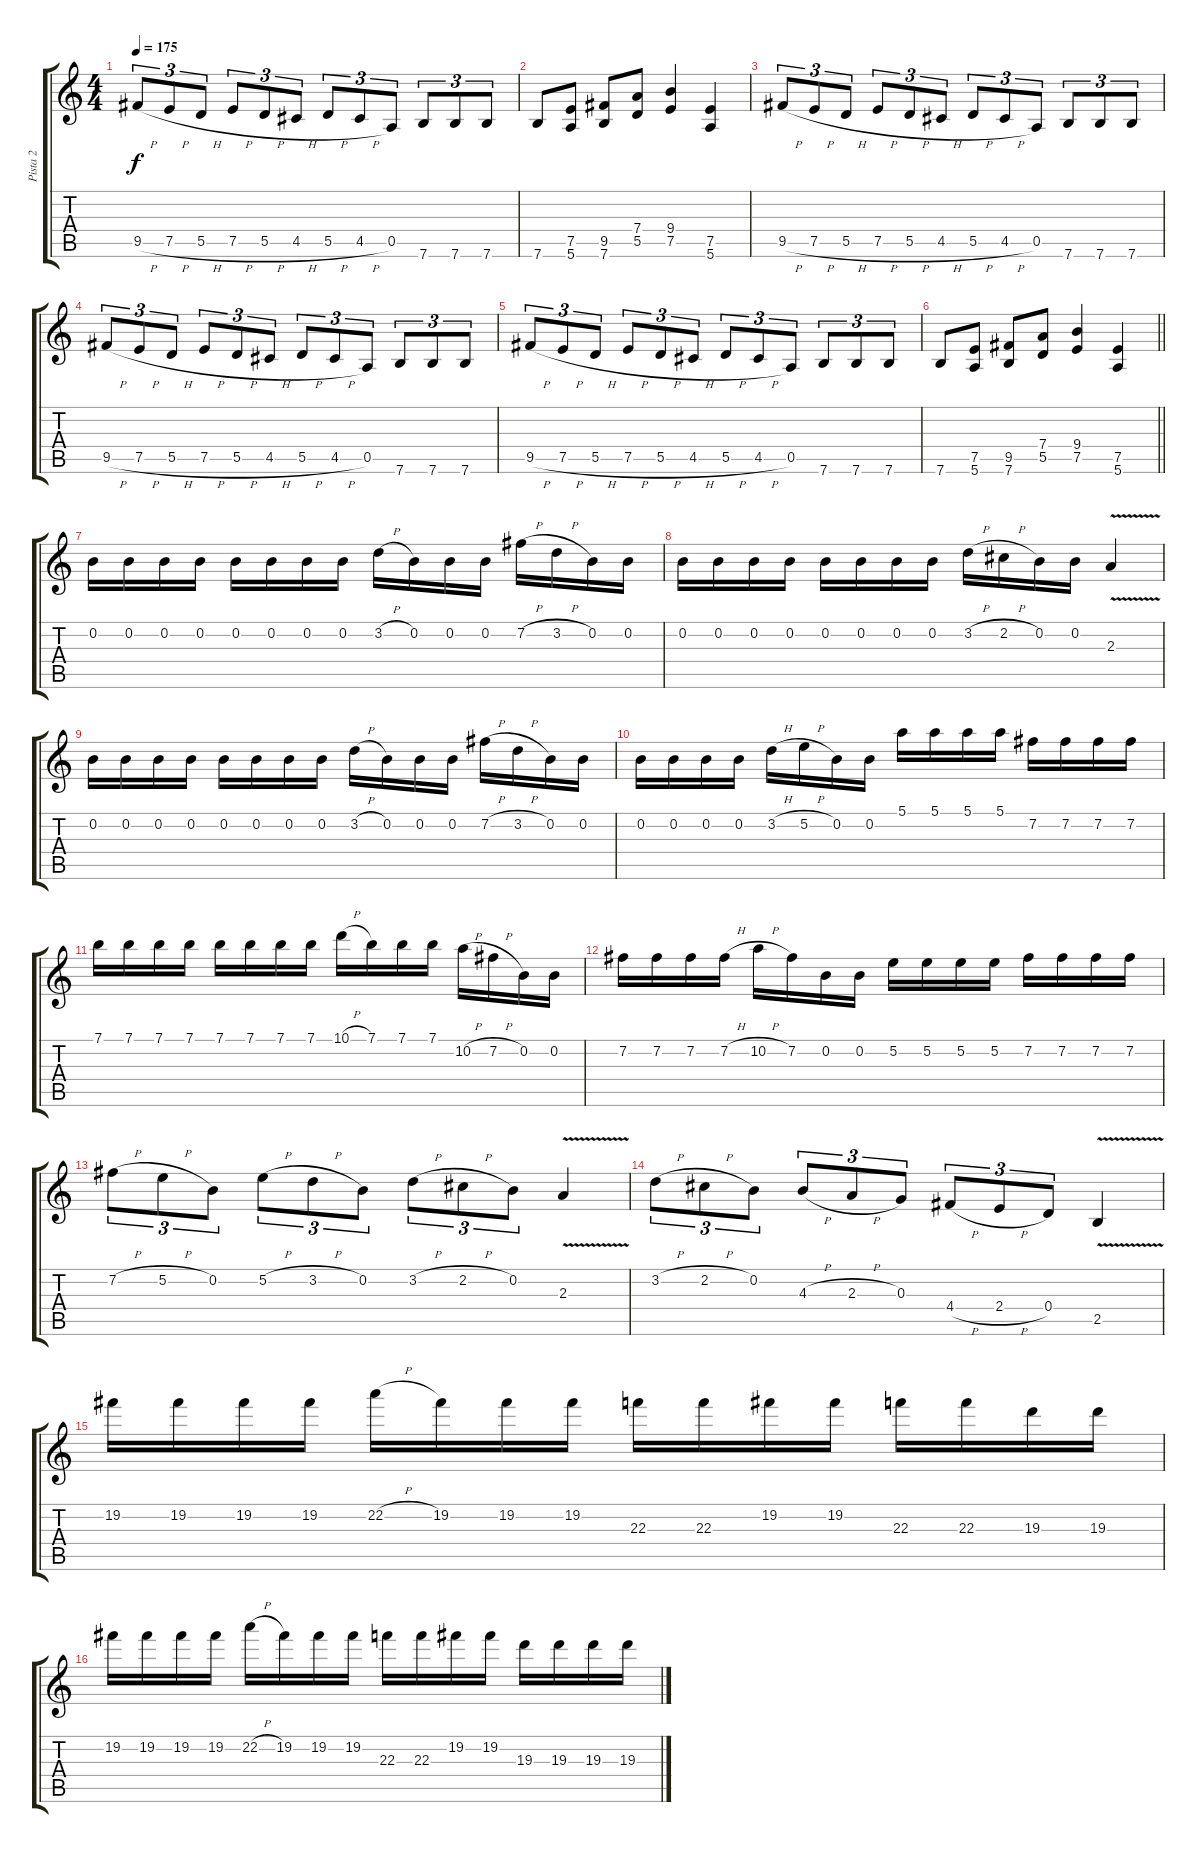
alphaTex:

\track ("Pista 2" "Pista 2") {instrument distortionguitar}
\staff {score tabs}
\tuning (E4 B3 G3 D3 A2 E2) {hide}
\ts (4 4)
\tempo 175
\clef g2
\ks c
9.5{h}.8{tu (3 2) dy f} 7.5{h}.8{tu (3 2)} 5.5{h}.8{tu (3 2)} 7.5{h}.8{tu (3 2)} 5.5{h}.8{tu (3 2)} 4.5{h}.8{tu (3 2)} 5.5{h}.8{tu (3 2)} 4.5{h}.8{tu (3 2)} 0.5.8{tu (3 2)} 7.6.8{tu (3 2)} 7.6.8{tu (3 2)} 7.6.8{tu (3 2)} |
7.6.8 (7.5 5.6).8 (9.5 7.6).8 (7.4 5.5).8 (9.4 7.5).4 (7.5 5.6).4 |
9.5{h}.8{tu (3 2)} 7.5{h}.8{tu (3 2)} 5.5{h}.8{tu (3 2)} 7.5{h}.8{tu (3 2)} 5.5{h}.8{tu (3 2)} 4.5{h}.8{tu (3 2)} 5.5{h}.8{tu (3 2)} 4.5{h}.8{tu (3 2)} 0.5.8{tu (3 2)} 7.6.8{tu (3 2)} 7.6.8{tu (3 2)} 7.6.8{tu (3 2)} |
9.5{h}.8{tu (3 2)} 7.5{h}.8{tu (3 2)} 5.5{h}.8{tu (3 2)} 7.5{h}.8{tu (3 2)} 5.5{h}.8{tu (3 2)} 4.5{h}.8{tu (3 2)} 5.5{h}.8{tu (3 2)} 4.5{h}.8{tu (3 2)} 0.5.8{tu (3 2)} 7.6.8{tu (3 2)} 7.6.8{tu (3 2)} 7.6.8{tu (3 2)} |
9.5{h}.8{tu (3 2)} 7.5{h}.8{tu (3 2)} 5.5{h}.8{tu (3 2)} 7.5{h}.8{tu (3 2)} 5.5{h}.8{tu (3 2)} 4.5{h}.8{tu (3 2)} 5.5{h}.8{tu (3 2)} 4.5{h}.8{tu (3 2)} 0.5.8{tu (3 2)} 7.6.8{tu (3 2)} 7.6.8{tu (3 2)} 7.6.8{tu (3 2)} |
\barLineRight lightlight
7.6.8 (7.5 5.6).8 (9.5 7.6).8 (7.4 5.5).8 (9.4 7.5).4 (7.5 5.6).4 |
0.2.16 0.2.16 0.2.16 0.2.16 0.2.16 0.2.16 0.2.16 0.2.16 3.2{h}.16 0.2.16 0.2.16 0.2.16 7.2{h}.16 3.2{h}.16 0.2.16 0.2.16 |
0.2.16 0.2.16 0.2.16 0.2.16 0.2.16 0.2.16 0.2.16 0.2.16 3.2{h}.16 2.2{h}.16 0.2.16 0.2.16 2.3{v}.4 |
0.2.16 0.2.16 0.2.16 0.2.16 0.2.16 0.2.16 0.2.16 0.2.16 3.2{h}.16 0.2.16 0.2.16 0.2.16 7.2{h}.16 3.2{h}.16 0.2.16 0.2.16 |
0.2.16 0.2.16 0.2.16 0.2.16 3.2{h}.16 5.2{h}.16 0.2.16 0.2.16 5.1.16 5.1.16 5.1.16 5.1.16 7.2.16 7.2.16 7.2.16 7.2.16 |
7.1.16 7.1.16 7.1.16 7.1.16 7.1.16 7.1.16 7.1.16 7.1.16 10.1{h}.16 7.1.16 7.1.16 7.1.16 10.2{h}.16 7.2{h}.16 0.2.16 0.2.16 |
7.2.16 7.2.16 7.2.16 7.2{h}.16 10.2{h}.16 7.2.16 0.2.16 0.2.16 5.2.16 5.2.16 5.2.16 5.2.16 7.2.16 7.2.16 7.2.16 7.2.16 |
7.2{h}.8{tu (3 2)} 5.2{h}.8{tu (3 2)} 0.2.8{tu (3 2)} 5.2{h}.8{tu (3 2)} 3.2{h}.8{tu (3 2)} 0.2.8{tu (3 2)} 3.2{h}.8{tu (3 2)} 2.2{h}.8{tu (3 2)} 0.2.8{tu (3 2)} 2.3{v}.4 |
3.2{h}.8{tu (3 2)} 2.2{h}.8{tu (3 2)} 0.2.8{tu (3 2)} 4.3{h}.8{tu (3 2)} 2.3{h}.8{tu (3 2)} 0.3.8{tu (3 2)} 4.4{h}.8{tu (3 2)} 2.4{h}.8{tu (3 2)} 0.4.8{tu (3 2)} 2.5{v}.4 |
19.2.16 19.2.16 19.2.16 19.2.16 22.2{h}.16 19.2.16 19.2.16 19.2.16 22.3.16 22.3.16 19.2.16 19.2.16 22.3.16 22.3.16 19.3.16 19.3.16 |
19.2.16 19.2.16 19.2.16 19.2.16 22.2{h}.16 19.2.16 19.2.16 19.2.16 22.3.16 22.3.16 19.2.16 19.2.16 19.3.16 19.3.16 19.3.16 19.3.16
